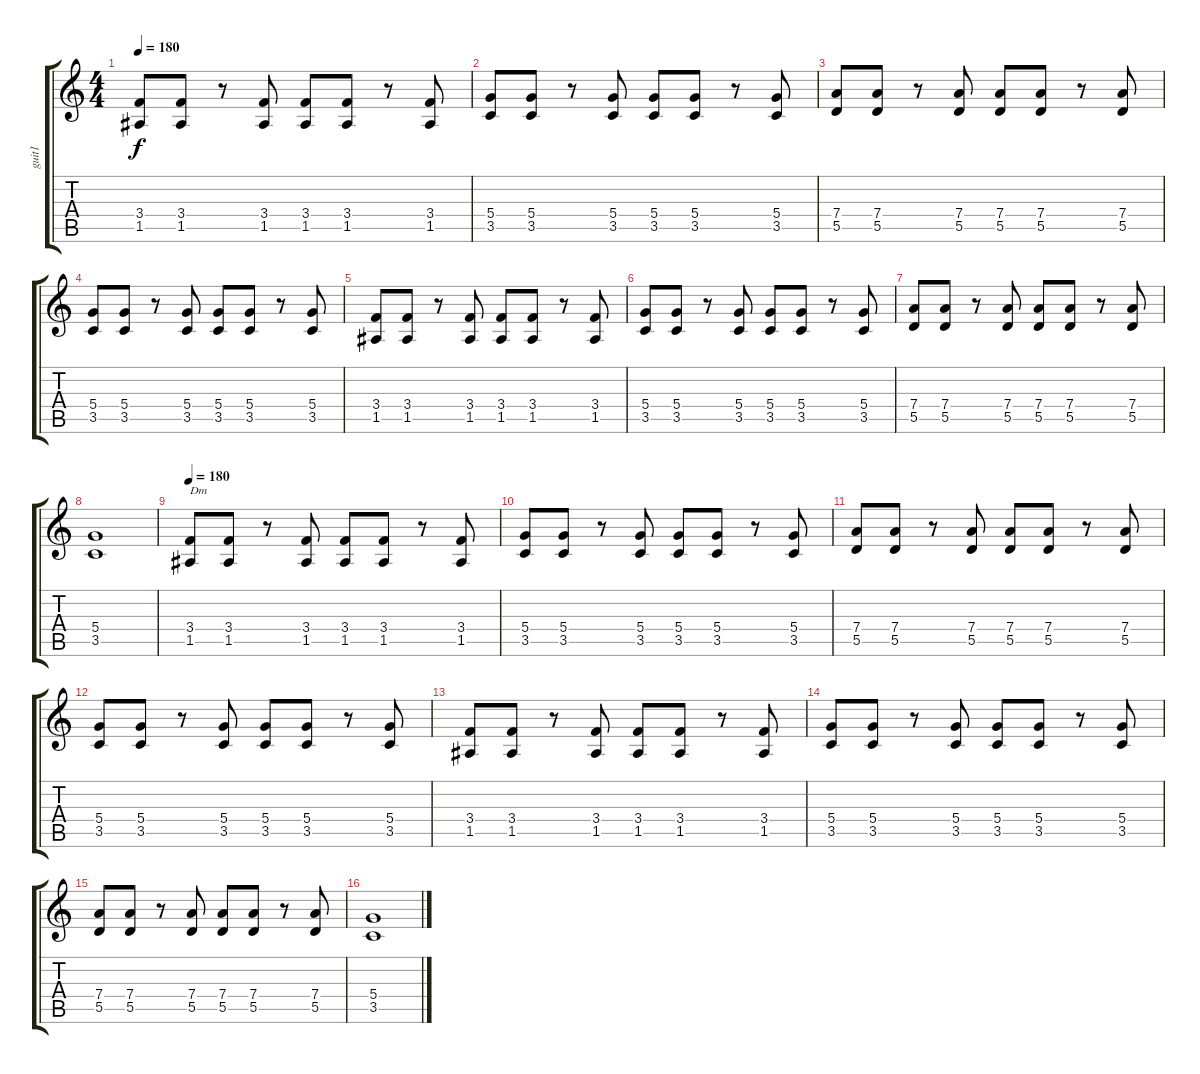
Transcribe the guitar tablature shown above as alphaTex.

\track ("guit1" "guit1") {instrument overdrivenguitar}
\staff {score tabs}
\tuning (E4 B3 G3 D3 A2 E2) {hide}
\ts (4 4)
\tempo 180
\clef g2
\ks c
(3.4 1.5).8{dy f} (3.4 1.5).8 r.8 (3.4 1.5).8 (3.4 1.5).8 (3.4 1.5).8 r.8 (3.4 1.5).8 |
(5.4 3.5).8 (5.4 3.5).8 r.8 (5.4 3.5).8 (5.4 3.5).8 (5.4 3.5).8 r.8 (5.4 3.5).8 |
(7.4 5.5).8 (7.4 5.5).8 r.8 (7.4 5.5).8 (7.4 5.5).8 (7.4 5.5).8 r.8 (7.4 5.5).8 |
(5.4 3.5).8 (5.4 3.5).8 r.8 (5.4 3.5).8 (5.4 3.5).8 (5.4 3.5).8 r.8 (5.4 3.5).8 |
(3.4 1.5).8 (3.4 1.5).8 r.8 (3.4 1.5).8 (3.4 1.5).8 (3.4 1.5).8 r.8 (3.4 1.5).8 |
(5.4 3.5).8 (5.4 3.5).8 r.8 (5.4 3.5).8 (5.4 3.5).8 (5.4 3.5).8 r.8 (5.4 3.5).8 |
(7.4 5.5).8 (7.4 5.5).8 r.8 (7.4 5.5).8 (7.4 5.5).8 (7.4 5.5).8 r.8 (7.4 5.5).8 |
(5.4 3.5).1 |
\tempo 180
(3.4 1.5).8{txt "Dm" volume 11 instrument overdrivenguitar} (3.4 1.5).8 r.8 (3.4 1.5).8 (3.4 1.5).8 (3.4 1.5).8 r.8 (3.4 1.5).8 |
(5.4 3.5).8 (5.4 3.5).8 r.8 (5.4 3.5).8 (5.4 3.5).8 (5.4 3.5).8 r.8 (5.4 3.5).8 |
(7.4 5.5).8 (7.4 5.5).8 r.8 (7.4 5.5).8 (7.4 5.5).8 (7.4 5.5).8 r.8 (7.4 5.5).8 |
(5.4 3.5).8 (5.4 3.5).8 r.8 (5.4 3.5).8 (5.4 3.5).8 (5.4 3.5).8 r.8 (5.4 3.5).8 |
(3.4 1.5).8 (3.4 1.5).8 r.8 (3.4 1.5).8 (3.4 1.5).8 (3.4 1.5).8 r.8 (3.4 1.5).8 |
(5.4 3.5).8 (5.4 3.5).8 r.8 (5.4 3.5).8 (5.4 3.5).8 (5.4 3.5).8 r.8 (5.4 3.5).8 |
(7.4 5.5).8 (7.4 5.5).8 r.8 (7.4 5.5).8 (7.4 5.5).8 (7.4 5.5).8 r.8 (7.4 5.5).8 |
(5.4 3.5).1
